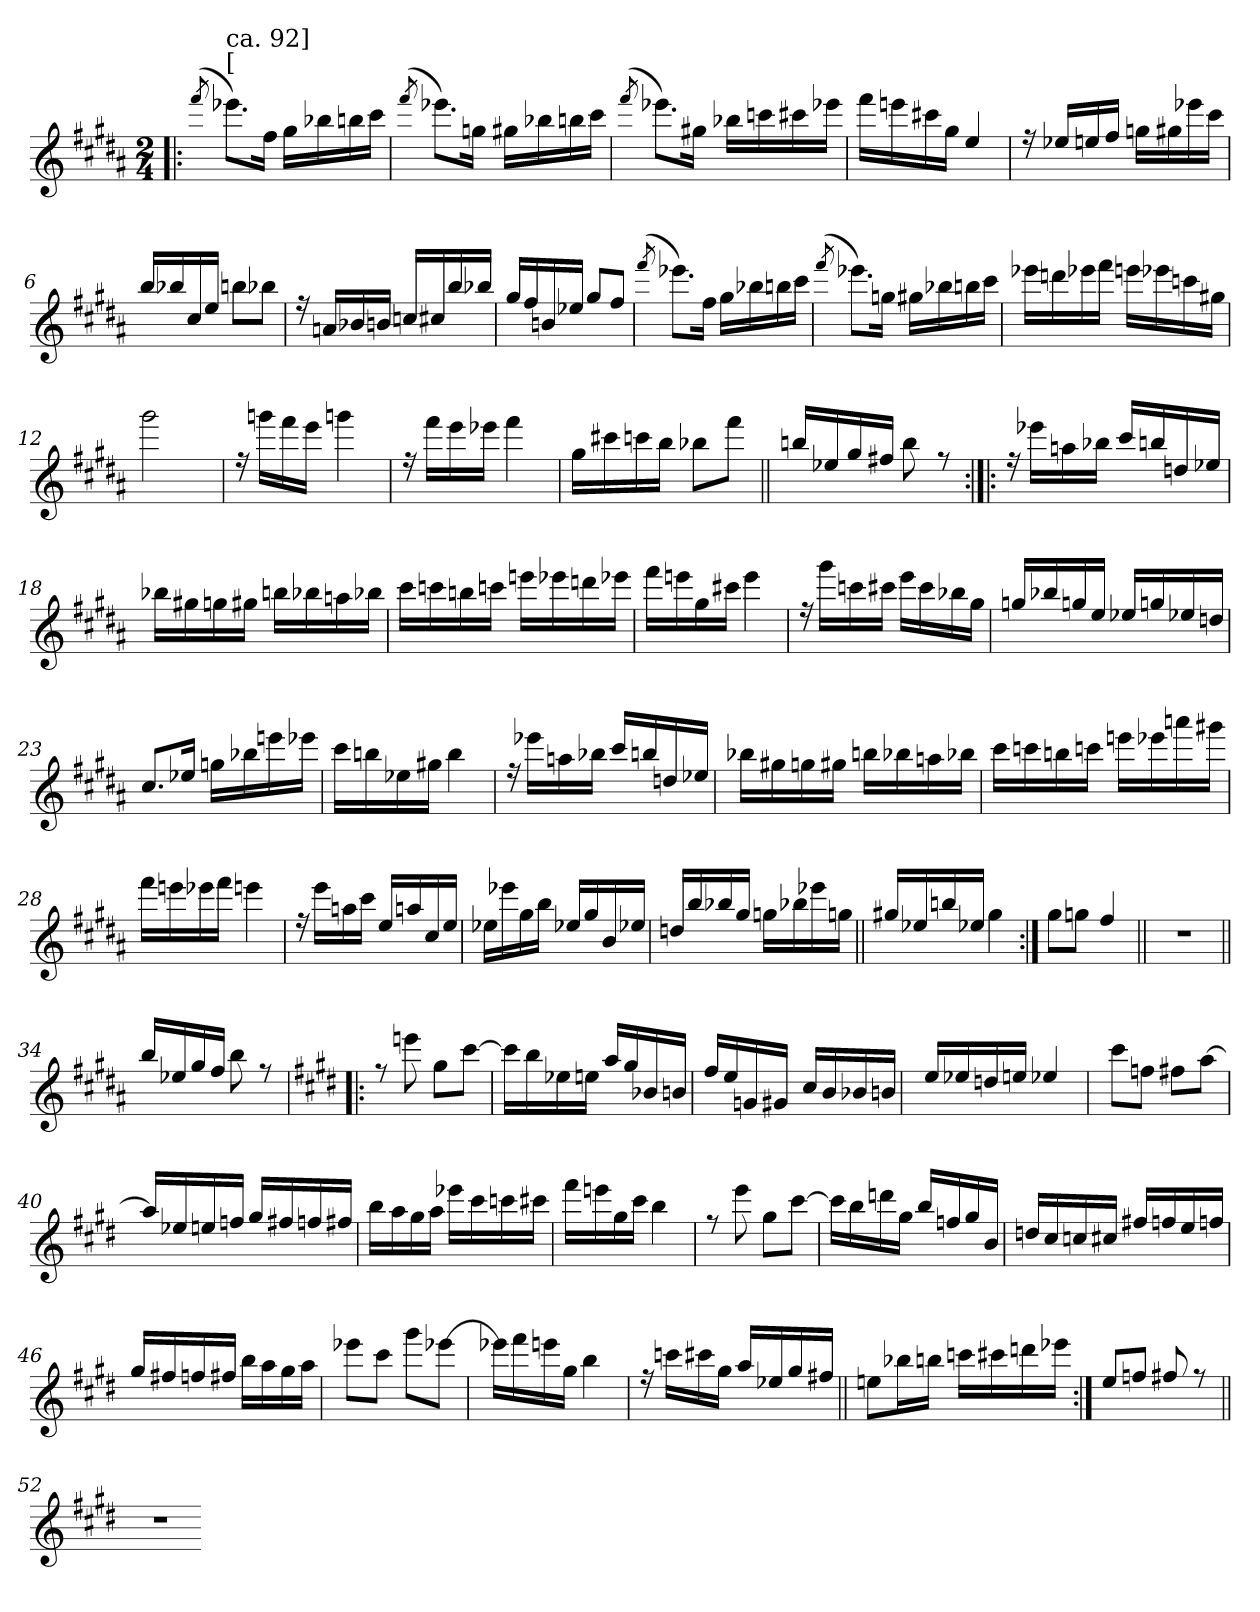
**kern
*part1
*staff1
*clefG2
*k[f#c#g#d#a#]
*B:
*M2/4
=1!|:
(<8qfff#/
*^
!LO:TX:a:t=[	!
!LO:TX:a:t=ca. 92]	!
8.eee-X\L)	2ryy
16ff#\Jk	.
16gg#\LL	.
16bb-X\	.
16bbn\	.
16ccc#\JJ	.
=2	=2
(<8qfff#/	.
8.eee-X\L)	2ryy
16ggn\Jk	.
16gg#X\LL	.
16bb-X\	.
16bbn\	.
16ccc#\JJ	.
=3	=3
(<8qfff#/	.
8.eee-X\L)	2ryy
16gg#X\Jk	.
16bb-X\LL	.
16cccn\	.
16ccc#X\	.
16eee-X\JJ	.
=4	=4
16fff#\LL	2ryy
16eeen\	.
16ccc#X\	.
16gg#\JJ	.
4ee/	.
!!LO:LB:g=z	!!
=5	=5
16rff	2ryy
16ee-X/LL	.
16een/	.
16ff#/JJ	.
16ggn\LL	.
16gg#X\	.
16eee-X\	.
16ccc#\JJ	.
=6	=6
16bb/LL	2ryy
16bb-X/	.
16cc#/	.
16ee/JJ	.
8bbn\L	.
8bb-X\J	.
=7	=7
16rff	2ryy
16an/LL	.
16b-X/	.
16bn/JJ	.
16ccn/LL	.
16cc#X/	.
16bb/	.
16bb-X/JJ	.
=8	=8
16gg#/LL	2ryy
16ff#/	.
16bn/	.
16ee-X/JJ	.
8gg#/L	.
8ff#/J	.
!!LO:LB:g=z	!!
=9	=9
(<8qfff#/	.
8.eee-X\L)	2ryy
16ff#\Jk	.
16gg#\LL	.
16bb-X\	.
16bbn\	.
16ccc#\JJ	.
=10	=10
(<8qfff#/	.
8.eee-X\L)	2ryy
16ggn\Jk	.
16gg#X\LL	.
16bb-X\	.
16bbn\	.
16ccc#\JJ	.
=11	=11
16eee-X\LL	2ryy
16dddn\	.
16eee-X\	.
16fff#\JJ	.
16eeen\LL	.
16eee-X\	.
16cccn\	.
16gg#X\JJ	.
=12	=12
2ggg#\	2ryy
!!LO:LB:g=z	!!
=13	=13
16rff	2ryy
16gggn\LL	.
16fff#\	.
16eee\JJ	.
4gggn\	.
=14	=14
16rff	4ryy
16fff#\LL	.
16eee\	.
16eee-X\JJ	.
4fff#\	4ryy
=15	=15
16gg#\LL	4ryy
16ccc#X\	.
16cccn\	.
16bb\JJ	.
8bb-X\L	4ryy
8fff#\J	.
=16||	=16||
16bbn/LL	2ryy
16ee-X/	.
16gg#/	.
16ff#X/JJ	.
8bb\	.
8rff	.
!!LO:LB:g=z	!!
=17:|!|:	=17:|!|:
16rff	4ryy
16eee-X\LL	.
16aan\	.
16bb-X\JJ	.
16ccc#/LL	4ryy
16bbn/	.
16ddn/	.
16ee-X/JJ	.
=18	=18
16bb-X\LL	4ryy
16gg#X\	.
16ggn\	.
16gg#X\JJ	.
16bbn\LL	4ryy
16bb-X\	.
16aan\	.
16bb-X\JJ	.
=19	=19
16ccc#\LL	4ryy
16cccn\	.
16bbn\	.
16cccn\JJ	.
16eeen\LL	4ryy
16eee-X\	.
16dddn\	.
16eee-X\JJ	.
!!LO:LB:g=z	!!
=20	=20
16fff#\LL	2ryy
16eeen\	.
16gg#\	.
16ccc#X\JJ	.
4eee\	.
=21	=21
16rff	2ryy
16ggg#\LL	.
16cccn\	.
16ccc#X\JJ	.
16eee\LL	.
16ccc#\	.
16bb-X\	.
16gg#\JJ	.
=22	=22
16ggn/LL	2ryy
16bb-X/	.
16ggn/	.
16ee/JJ	.
16ee-X/LL	.
16ggn/	.
16ee-X/	.
16ddn/JJ	.
=23	=23
8.cc#/L	2ryy
16ee-X/Jk	.
16ggn\LL	.
16bb-X\	.
16eeen\	.
16eee-X\JJ	.
!!LO:LB:g=z	!!
=24	=24
16ccc#\LL	2ryy
16bbn\	.
16ee-X\	.
16gg#X\JJ	.
4bb\	.
=25	=25
16rff	4ryy
16eee-X\LL	.
16aan\	.
16bb-X\JJ	.
16ccc#/LL	4ryy
16bbn/	.
16ddn/	.
16ee-X/JJ	.
=26	=26
16bb-X\LL	4ryy
16gg#X\	.
16ggn\	.
16gg#X\JJ	.
16bbn\LL	4ryy
16bb-X\	.
16aan\	.
16bb-X\JJ	.
=27	=27
16ccc#\LL	4ryy
16cccn\	.
16bbn\	.
16cccn\JJ	.
16eeen\LL	4ryy
16eee-X\	.
16aaan\	.
16ggg#X\JJ	.
!!LO:LB:g=z	!!
=28	=28
16fff#\LL	2ryy
16eeen\	.
16eee-X\	.
16fff#\JJ	.
4eeen\	.
=29	=29
16rff	2ryy
16eee\LL	.
16aan\	.
16ccc#\JJ	.
16ee/LL	.
16aan/	.
16cc#/	.
16ee/JJ	.
=30	=30
16ee-X\LL	2ryy
16eee-X\	.
16gg#\	.
16bb\JJ	.
16ee-X/LL	.
16gg#/	.
16b/	.
16ee-X/JJ	.
=31	=31
16ddn/LL	4ryy
16bb/	.
16bb-X/	.
16gg#/JJ	.
16ggn\LL	4ryy
16bb-X\	.
16eee-X\	.
16ggn\JJ	.
!!LO:PB:g=z	!!
=32||	=32||
16gg#X/LL	2ryy
16ee-X/	.
16bbn/	.
16ee-X/JJ	.
4gg#\	.
=33:|!	=33:|!
8gg#\L	8ryy
8ggn\J	8ryy
4ff#/	4ryy
*v	*v
=33X331||
2r
=34||
*^
16bb/LL	4ryy
16ee-X/	.
16gg#/	.
16ff#/JJ	.
8bb\	4ryy
8rff	.
!!LO:LB:g=z	!!
=35!|:	=35!|:
*k[f#c#g#d#]	*
*E:	*
8rff	4e/yy
8eeen\	.
8gg#\L	4f#/yy
[<8ccc#\J	.
=36	=36
16ccc#\LL]	2g#/yy
16bb\	.
16ee-X\	.
16een\JJ	.
16aa/LL	.
16gg#/	.
16b-X/	.
16bn/JJ	.
=37	=37
16ff#/LL	4e/yy
16ee/	.
16gn/	.
16g#X/JJ	.
16cc#/LL	4fn/yy
16b/	.
16b-X/	.
16bn/JJ	.
=38	=38
16ee/LL	2f#X/yy
16ee-X/	.
16ddn/	.
16een/JJ	.
4ee-X/	.
!!LO:LB:g=z	!!
=39	=39
8ccc#\L	4f#X/yy
8ffn\J	.
8ff#X\L	4en/yy
[<8aa\J	.
=40	=40
16aa/LL]	2e-X/yy
16ee-X/	.
16een/	.
16ffn/JJ	.
16gg#/LL	.
16ff#X/	.
16ffn/	.
16ff#X/JJ	.
=41	=41
16bb\LL	4b/yy
16aa\	.
16gg#\	.
16aa\JJ	.
16eee-X\LL	4a/yy
16ccc#\	.
16cccn\	.
16ccc#X\JJ	.
=42	=42
16fff#\LL	2g#/yy
16eeen\	.
16gg#\	.
16ccc#\JJ	.
4bb\	.
=43	=43
8rff	4ryy
8eee\	.
8gg#\L	4ryy
[<8ccc#\J	.
!!LO:LB:g=z	!!
=44	=44
16ccc#\LL]	2ryy
16bb\	.
16dddn\	.
16gg#\JJ	.
16bb/LL	.
16ffn/	.
16gg#/	.
16b/JJ	.
=45	=45
16ddn/LL	2ryy
16cc#/	.
16ccn/	.
16cc#X/JJ	.
16ff#X/LL	.
16ffn/	.
16ee/	.
16ffn/JJ	.
=46	=46
16gg#/LL	2ryy
16ff#X/	.
16ffn/	.
16ff#X/JJ	.
16bb\LL	.
16aa\	.
16gg#\	.
16aa\JJ	.
=47	=47
8eee-X\L	4ryy
8ccc#\J	.
8ggg#\L	4ryy
[<8eee-X\J	.
!!LO:LB:g=z	!!
=48	=48
16eee-X\LL]	4ryy
16fff#\	.
16eeen\	.
16gg#\JJ	.
4bb\	4ryy
=49	=49
16rff	4ryy
16cccn\LL	.
16ccc#X\	.
16gg#\JJ	.
16aa/LL	4ryy
16ee-X/	.
16gg#/	.
16ff#X/JJ	.
=50||	=50||
8een\L	2ryy
16bb-X\L	.
16bbn\JJ	.
16cccn\LL	.
16ccc#X\	.
16dddn\	.
16eee-X\JJ	.
=51:|!	=51:|!
8ee/L	8ryy
8ffn/J	8ryy
8ff#X/	4ryy
8rff	.
*v	*v
=52||
2r
=-
*-
